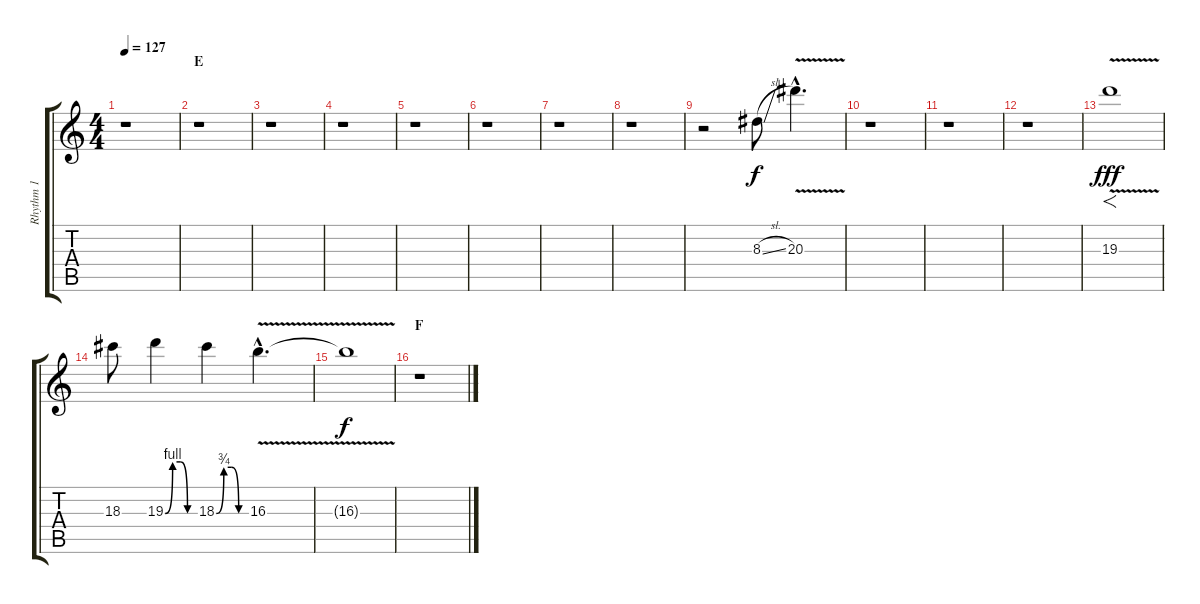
\track ("Rhythm 1" "Rhythm 1") {instrument distortionguitar}
\staff {score tabs}
\tuning (E4 B3 G3 D3 A2 E2) {hide}
\ts (4 4)
\tempo 127
\clef g2
\ks c
r.1{dy f} |
\section ("" "E")
r.1 |
r.1 |
r.1 |
r.1 |
r.1 |
r.1 |
r.1 |
r.2 8.3{sl}.8 20.3{v hac}.4{d} |
r.1 |
r.1 |
r.1 |
19.3{v}.1{f dy fff} |
18.3.8 19.3{be (custom 0 0 15 4 30 4 45 0 60 0)}.4 18.3{be (custom 0 0 15 3 30 3 45 0 60 0)}.4 16.3{v hac}.4{d} |
16.3{t}.1{dy f} |
\section ("" "F")
r.1
